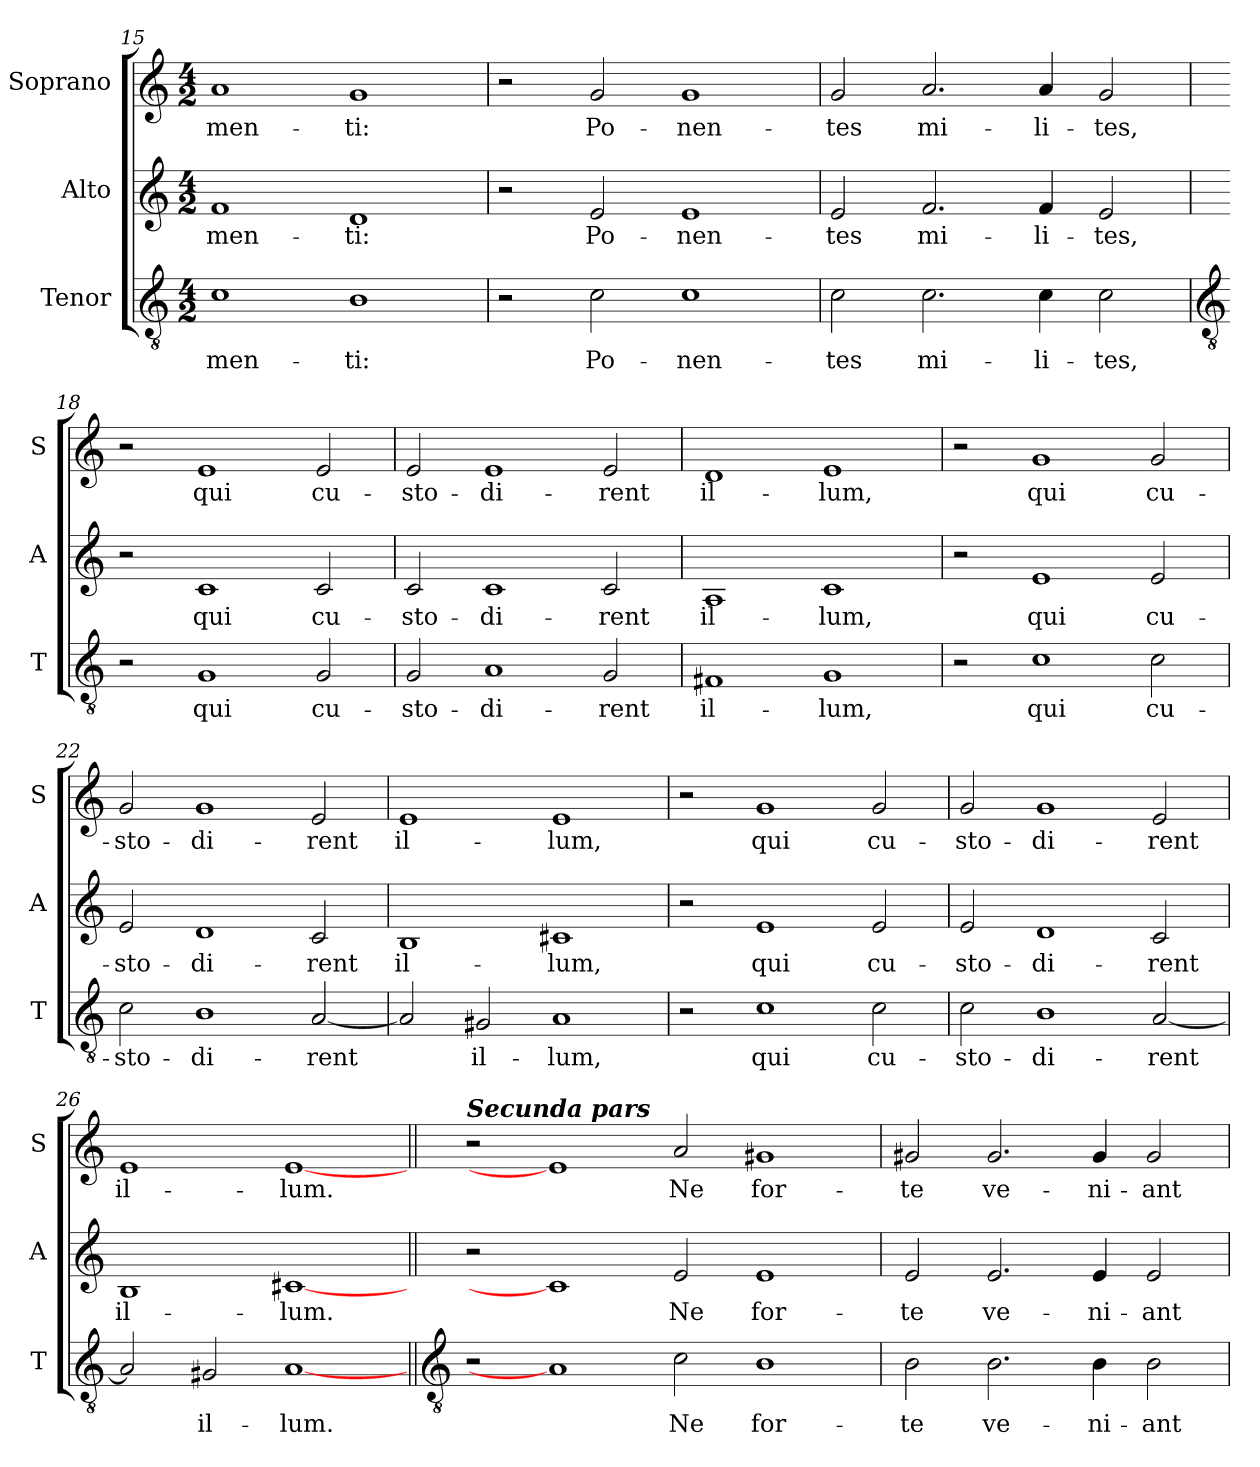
**kern	**text	**kern	**text	**kern	**text
*part3	*part3	*part2	*part2	*part1	*part1
*staff3	*staff3	*staff2	*staff2	*staff1	*staff1
*I"Tenor	*	*I"Alto	*	*I"Soprano	*
*I'T	*	*I'A	*	*I'S	*
*clefGv2	*	*clefG2	*	*clefG2	*
*k[]	*	*k[]	*	*k[]	*
*C:	*	*C:	*	*C:	*
*M4/2	*	*M4/2	*	*M4/2	*
=15	=15	=15	=15	=15	=15
!	!LO:LY:b	!	!LO:LY:b	!	!LO:LY:b
1c	-men-	1f	-men-	1a	-men-
!	!LO:LY:b	!	!LO:LY:b	!	!LO:LY:b
1B	-ti:	1d	-ti:	1g	-ti:
=16	=16	=16	=16	=16	=16
2r	.	2r	.	2r	.
!	!LO:LY:b	!	!LO:LY:b	!	!LO:LY:b
2c	Po-	2e	Po-	2g	Po-
!	!LO:LY:b	!	!LO:LY:b	!	!LO:LY:b
1c	-nen-	1e	-nen-	1g	-nen-
=17	=17	=17	=17	=17	=17
!	!LO:LY:b	!	!LO:LY:b	!	!LO:LY:b
2c	-tes	2e	-tes	2g	-tes
!	!LO:LY:b	!	!LO:LY:b	!	!LO:LY:b
2.c	mi-	2.f	mi-	2.a	mi-
!	!LO:LY:b	!	!LO:LY:b	!	!LO:LY:b
4c	-li-	4f	-li-	4a	-li-
!	!LO:LY:b	!	!LO:LY:b	!	!LO:LY:b
2c	-tes,	2e	-tes,	2g	-tes,
!!LO:LB:g=z
=18	=18	=18	=18	=18	=18
*clefGv2	*	*	*	*	*
2r	.	2r	.	2r	.
!	!LO:LY:b	!	!LO:LY:b	!	!LO:LY:b
1G	qui	1c	qui	1e	qui
!	!LO:LY:b	!	!LO:LY:b	!	!LO:LY:b
2G	cu-	2c	cu-	2e	cu-
=19	=19	=19	=19	=19	=19
!	!LO:LY:b	!	!LO:LY:b	!	!LO:LY:b
2G	-sto-	2c	-sto-	2e	-sto-
!	!LO:LY:b	!	!LO:LY:b	!	!LO:LY:b
1A	-di-	1c	-di-	1e	-di-
!	!LO:LY:b	!	!LO:LY:b	!	!LO:LY:b
2G	-rent	2c	-rent	2e	-rent
=20	=20	=20	=20	=20	=20
!	!LO:LY:b	!	!LO:LY:b	!	!LO:LY:b
1F#X	il-	1A	il-	1d	il-
!	!LO:LY:b	!	!LO:LY:b	!	!LO:LY:b
1G	-lum,	1c	-lum,	1e	-lum,
=21	=21	=21	=21	=21	=21
2r	.	2r	.	2r	.
!	!LO:LY:b	!	!LO:LY:b	!	!LO:LY:b
1c	qui	1e	qui	1g	qui
!	!LO:LY:b	!	!LO:LY:b	!	!LO:LY:b
2c	cu-	2e	cu-	2g	cu-
=22	=22	=22	=22	=22	=22
!	!LO:LY:b	!	!LO:LY:b	!	!LO:LY:b
2c	-sto-	2e	-sto-	2g	-sto-
!	!LO:LY:b	!	!LO:LY:b	!	!LO:LY:b
1B	-di-	1d	-di-	1g	-di-
!	!LO:LY:b	!	!LO:LY:b	!	!LO:LY:b
[2A	-rent	2c	-rent	2e	-rent
=23	=23	=23	=23	=23	=23
!	!	!	!LO:LY:b	!	!LO:LY:b
2A]	.	1B	il-	1e	il-
!	!LO:LY:b	!	!	!	!
2G#X	il-	.	.	.	.
!	!LO:LY:b	!	!LO:LY:b	!	!LO:LY:b
1A	-lum,	1c#X	-lum,	1e	-lum,
=24	=24	=24	=24	=24	=24
2r	.	2r	.	2r	.
!	!LO:LY:b	!	!LO:LY:b	!	!LO:LY:b
1c	qui	1e	qui	1g	qui
!	!LO:LY:b	!	!LO:LY:b	!	!LO:LY:b
2c	cu-	2e	cu-	2g	cu-
=25	=25	=25	=25	=25	=25
!	!LO:LY:b	!	!LO:LY:b	!	!LO:LY:b
2c	-sto-	2e	-sto-	2g	-sto-
!	!LO:LY:b	!	!LO:LY:b	!	!LO:LY:b
1B	-di-	1d	-di-	1g	-di-
!	!LO:LY:b	!	!LO:LY:b	!	!LO:LY:b
[2A	-rent	2c	-rent	2e	-rent
=26	=26	=26	=26	=26	=26
!	!	!	!LO:LY:b	!	!LO:LY:b
2A]	.	1B	il-	1e	il-
!	!LO:LY:b	!	!	!	!
2G#X	il-	.	.	.	.
!	!LO:LY:b	!	!LO:LY:b	!	!LO:LY:b
[1A	-lum.	[1c#X	-lum.	[1e	-lum.
!!LO:LB:g=z
=27||	=27||	=27||	=27||	=27||	=27||
*clefGv2	*	*	*	*	*
!	!	!	!	!LO:TX:a:Bi:t=Secunda pars	!
2r	.	2r	.	2r	.
1A]	.	1c#]	.	1e]	.
!	!LO:LY:b	!	!LO:LY:b	!	!LO:LY:b
2c	Ne	2e	Ne	2a	Ne
!	!LO:LY:b	!	!LO:LY:b	!	!LO:LY:b
1B	for-	1e	for-	1g#X	for-
=28	=28	=28	=28	=28	=28
!	!LO:LY:b	!	!LO:LY:b	!	!LO:LY:b
2B	-te	2e	-te	2g#	-te
!	!LO:LY:b	!	!LO:LY:b	!	!LO:LY:b
2.B	ve-	2.e	ve-	2.g#	ve-
!	!LO:LY:b	!	!LO:LY:b	!	!LO:LY:b
4B	-ni-	4e	-ni-	4g#	-ni-
!	!LO:LY:b	!	!LO:LY:b	!	!LO:LY:b
2B	-ant	2e	-ant	2g#	-ant
=	=	=	=	=	=
*-	*-	*-	*-	*-	*-
